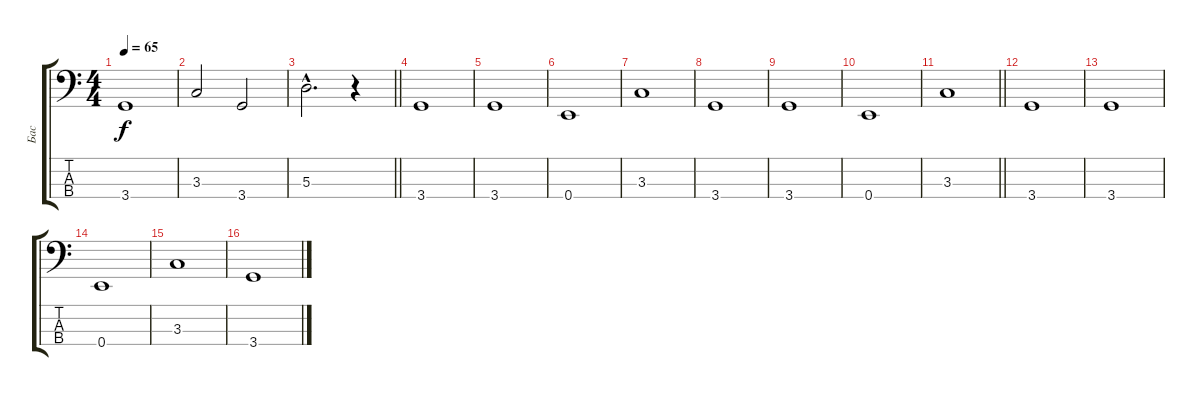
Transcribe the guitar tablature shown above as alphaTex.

\track ("Бас" "Бас") {instrument fretlessbass}
\staff {score tabs}
\tuning (G2 D2 A1 E1) {hide}
\ts (4 4)
\tempo 65
\clef f4
\ks c
3.4.1{dy f} |
3.3.2 3.4.2 |
\barLineRight lightlight
5.3{hac}.2{d} r.4 |
3.4.1 |
3.4.1 |
0.4.1 |
3.3.1 |
3.4.1 |
3.4.1 |
0.4.1 |
\barLineRight lightlight
3.3.1 |
3.4.1 |
3.4.1 |
0.4.1 |
3.3.1 |
3.4.1
